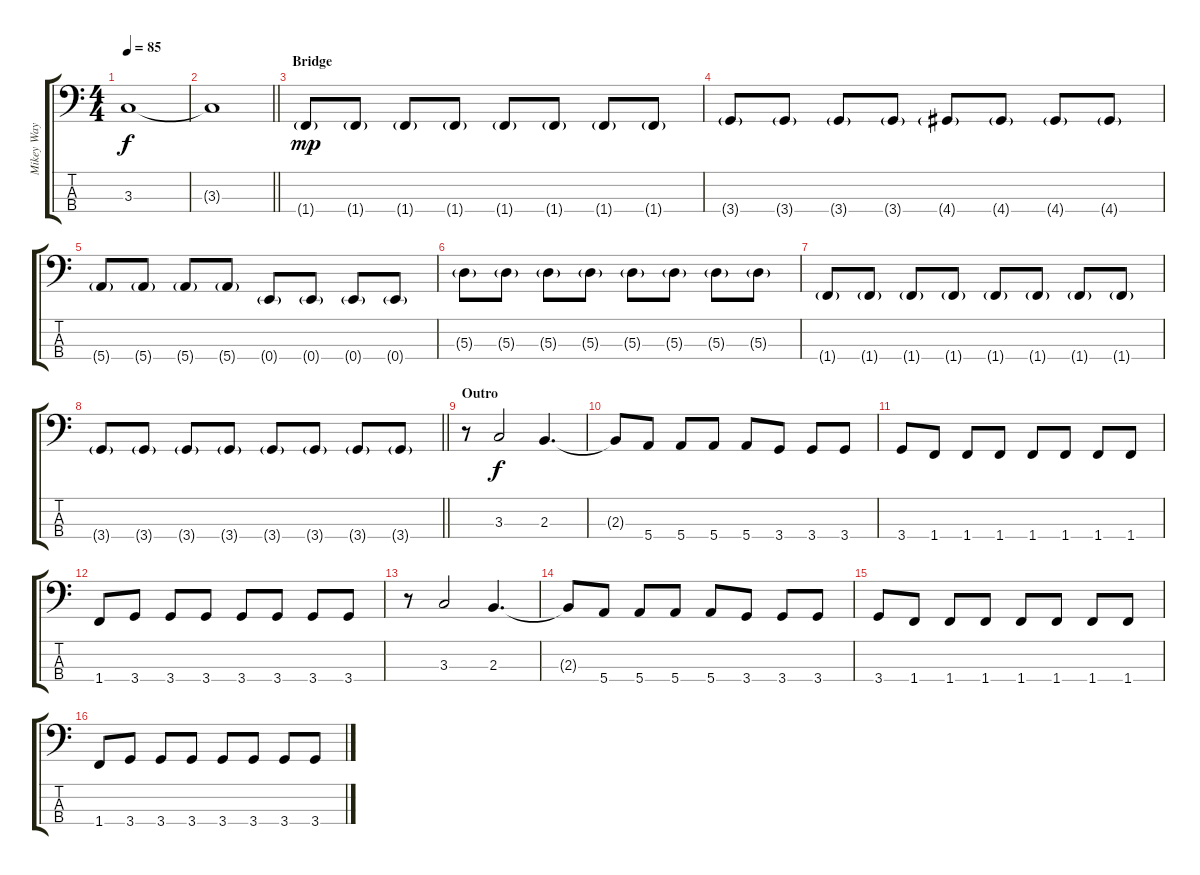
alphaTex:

\track ("Mikey Way (Bass Guitar)" "Mikey Way ") {instrument electricbassfinger}
\staff {score tabs}
\tuning (G2 D2 A1 E1) {hide}
\ts (4 4)
\tempo 85
\clef f4
\ks c
3.3.1{dy f} |
\barLineRight lightlight
3.3{t}.1 |
\section ("" "Bridge")
1.4{g}.8{dy mp} 1.4{g}.8 1.4{g}.8 1.4{g}.8 1.4{g}.8 1.4{g}.8 1.4{g}.8 1.4{g}.8 |
3.4{g}.8 3.4{g}.8 3.4{g}.8 3.4{g}.8 4.4{g}.8 4.4{g}.8 4.4{g}.8 4.4{g}.8 |
5.4{g}.8 5.4{g}.8 5.4{g}.8 5.4{g}.8 0.4{g}.8 0.4{g}.8 0.4{g}.8 0.4{g}.8 |
5.3{g}.8 5.3{g}.8 5.3{g}.8 5.3{g}.8 5.3{g}.8 5.3{g}.8 5.3{g}.8 5.3{g}.8 |
1.4{g}.8 1.4{g}.8 1.4{g}.8 1.4{g}.8 1.4{g}.8 1.4{g}.8 1.4{g}.8 1.4{g}.8 |
\barLineRight lightlight
3.4{g}.8 3.4{g}.8 3.4{g}.8 3.4{g}.8 3.4{g}.8 3.4{g}.8 3.4{g}.8 3.4{g}.8 |
\section ("" "Outro")
r.8 3.3.2{dy f} 2.3.4{d} |
2.3{t}.8 5.4.8 5.4.8 5.4.8 5.4.8 3.4.8 3.4.8 3.4.8 |
3.4.8 1.4.8 1.4.8 1.4.8 1.4.8 1.4.8 1.4.8 1.4.8 |
1.4.8 3.4.8 3.4.8 3.4.8 3.4.8 3.4.8 3.4.8 3.4.8 |
r.8 3.3.2 2.3.4{d} |
2.3{t}.8 5.4.8 5.4.8 5.4.8 5.4.8 3.4.8 3.4.8 3.4.8 |
3.4.8 1.4.8 1.4.8 1.4.8 1.4.8 1.4.8 1.4.8 1.4.8 |
1.4.8 3.4.8 3.4.8 3.4.8 3.4.8 3.4.8 3.4.8 3.4.8
